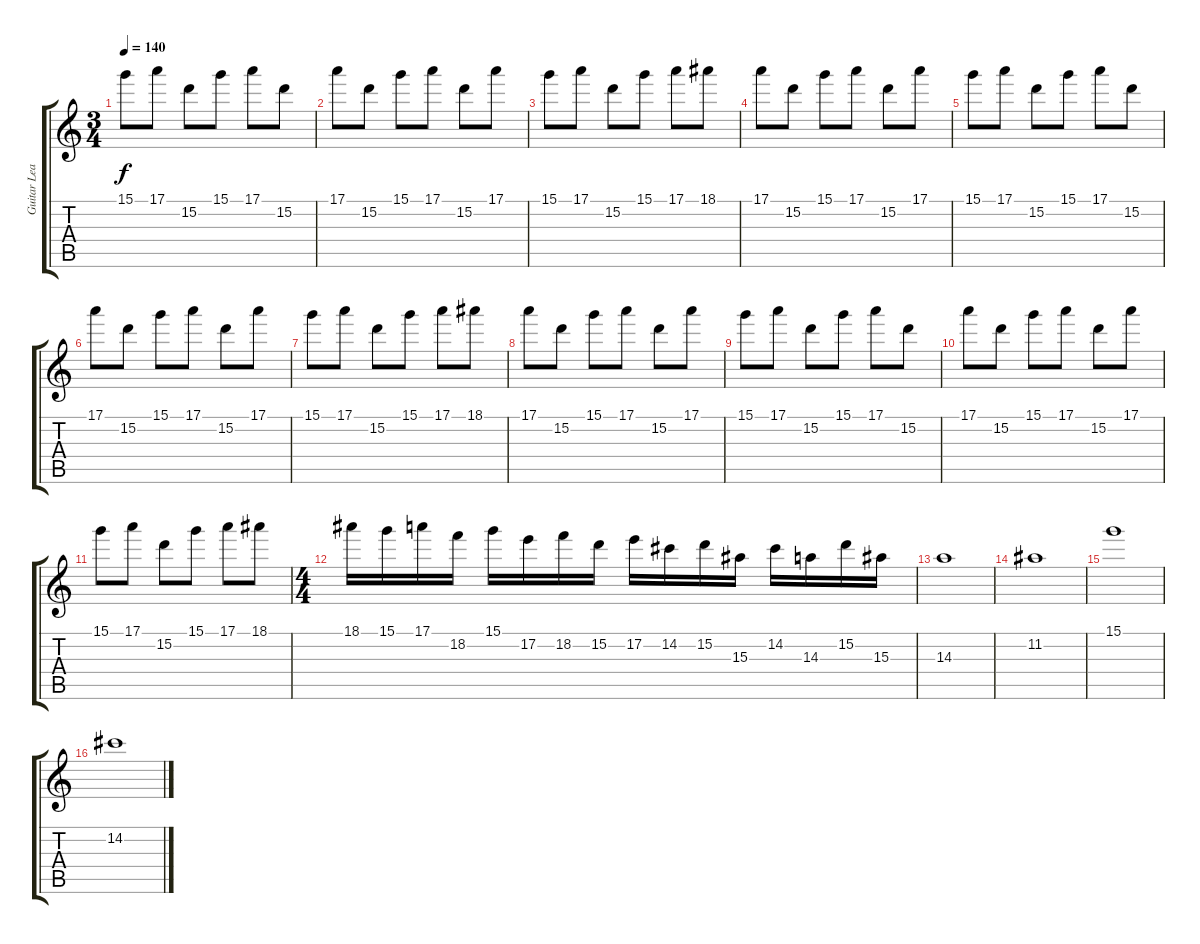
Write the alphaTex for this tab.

\track ("Guitar Lead" "Guitar Lea") {instrument distortionguitar}
\staff {score tabs}
\tuning (E4 B3 G3 D3 A2 E2) {hide}
\ts (3 4)
\tempo 140
\clef g2
\ks c
15.1.8{dy f} 17.1.8 15.2.8 15.1.8 17.1.8 15.2.8 |
17.1.8 15.2.8 15.1.8 17.1.8 15.2.8 17.1.8 |
15.1.8 17.1.8 15.2.8 15.1.8 17.1.8 18.1.8 |
17.1.8 15.2.8 15.1.8 17.1.8 15.2.8 17.1.8 |
15.1.8 17.1.8 15.2.8 15.1.8 17.1.8 15.2.8 |
17.1.8 15.2.8 15.1.8 17.1.8 15.2.8 17.1.8 |
15.1.8 17.1.8 15.2.8 15.1.8 17.1.8 18.1.8 |
17.1.8 15.2.8 15.1.8 17.1.8 15.2.8 17.1.8 |
15.1.8 17.1.8 15.2.8 15.1.8 17.1.8 15.2.8 |
17.1.8 15.2.8 15.1.8 17.1.8 15.2.8 17.1.8 |
15.1.8 17.1.8 15.2.8 15.1.8 17.1.8 18.1.8 |
\ts (4 4)
18.1.16 15.1.16 17.1.16 18.2.16 15.1.16 17.2.16 18.2.16 15.2.16 17.2.16 14.2.16 15.2.16 15.3.16 14.2.16 14.3.16 15.2.16 15.3.16 |
14.3.1 |
11.2.1 |
15.1.1 |
14.2.1
